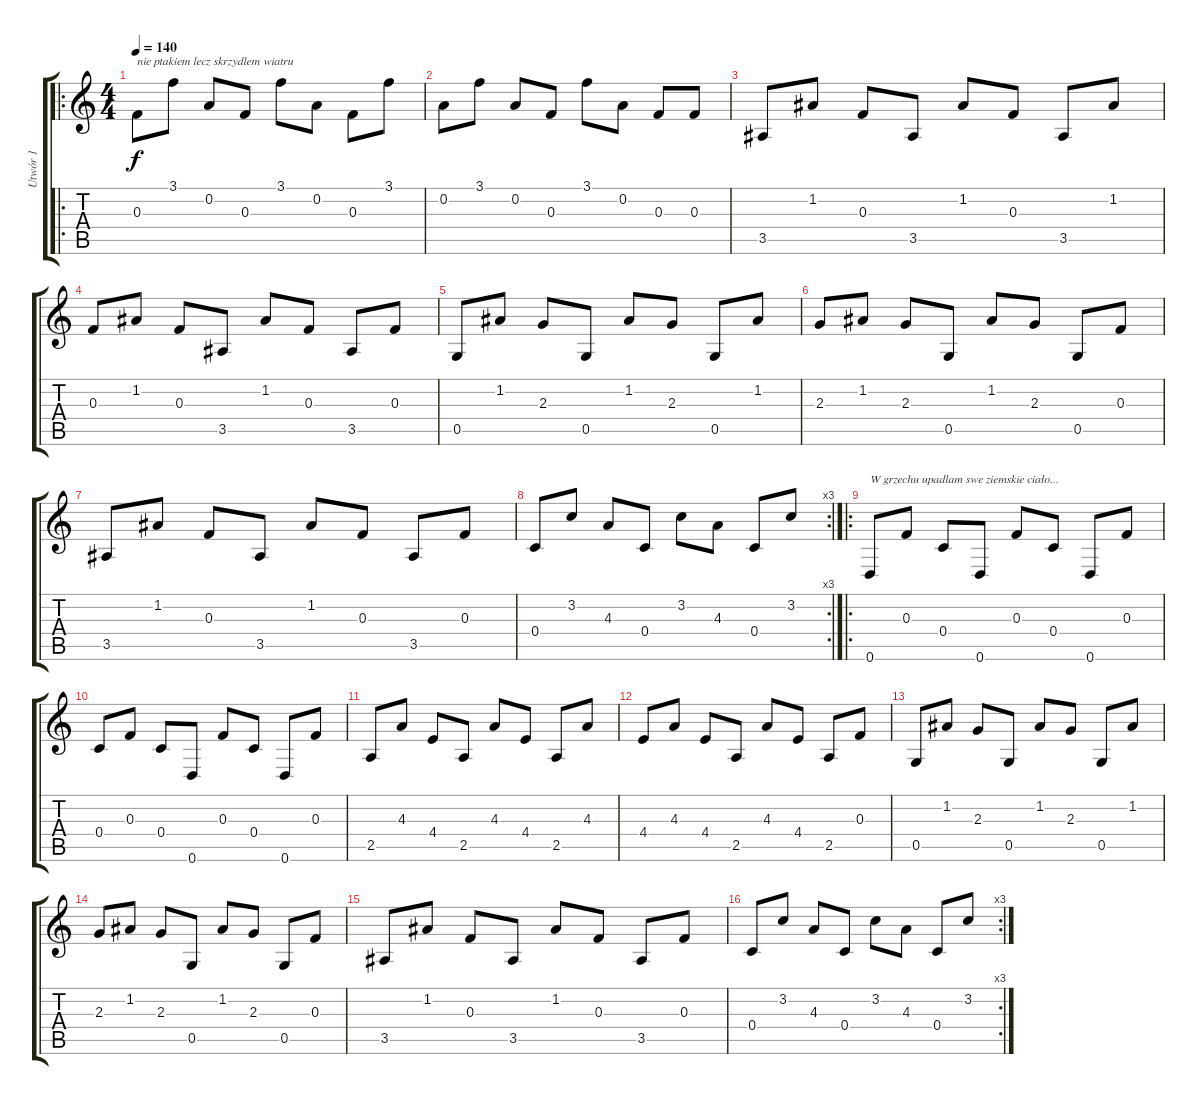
\track ("Utwór 1" "Utwór 1") {instrument acousticguitarsteel}
\staff {score tabs}
\tuning (D4 A3 F3 C3 G2 D2) {hide}
\ro
\ts (4 4)
\tempo 140
\clef g2
\ks c
0.3.8{txt "nie ptakiem lecz skrzydlem wiatru" dy f} 3.1.8 0.2.8 0.3.8 3.1.8 0.2.8 0.3.8 3.1.8 |
0.2.8 3.1.8 0.2.8 0.3.8 3.1.8 0.2.8 0.3.8 0.3.8 |
3.5.8 1.2.8 0.3.8 3.5.8 1.2.8 0.3.8 3.5.8 1.2.8 |
0.3.8 1.2.8 0.3.8 3.5.8 1.2.8 0.3.8 3.5.8 0.3.8 |
0.5.8 1.2.8 2.3.8 0.5.8 1.2.8 2.3.8 0.5.8 1.2.8 |
2.3.8 1.2.8 2.3.8 0.5.8 1.2.8 2.3.8 0.5.8 0.3.8 |
3.5.8 1.2.8 0.3.8 3.5.8 1.2.8 0.3.8 3.5.8 0.3.8 |
\rc 3
0.4.8 3.2.8 4.3.8 0.4.8 3.2.8 4.3.8 0.4.8 3.2.8 |
\ro
0.6.8{txt "W grzechu upadlam swe ziemskie ciało..."} 0.3.8 0.4.8 0.6.8 0.3.8 0.4.8 0.6.8 0.3.8 |
0.4.8 0.3.8 0.4.8 0.6.8 0.3.8 0.4.8 0.6.8 0.3.8 |
2.5.8 4.3.8 4.4.8 2.5.8 4.3.8 4.4.8 2.5.8 4.3.8 |
4.4.8 4.3.8 4.4.8 2.5.8 4.3.8 4.4.8 2.5.8 0.3.8 |
0.5.8 1.2.8 2.3.8 0.5.8 1.2.8 2.3.8 0.5.8 1.2.8 |
2.3.8 1.2.8 2.3.8 0.5.8 1.2.8 2.3.8 0.5.8 0.3.8 |
3.5.8 1.2.8 0.3.8 3.5.8 1.2.8 0.3.8 3.5.8 0.3.8 |
\rc 3
0.4.8 3.2.8 4.3.8 0.4.8 3.2.8 4.3.8 0.4.8 3.2.8
